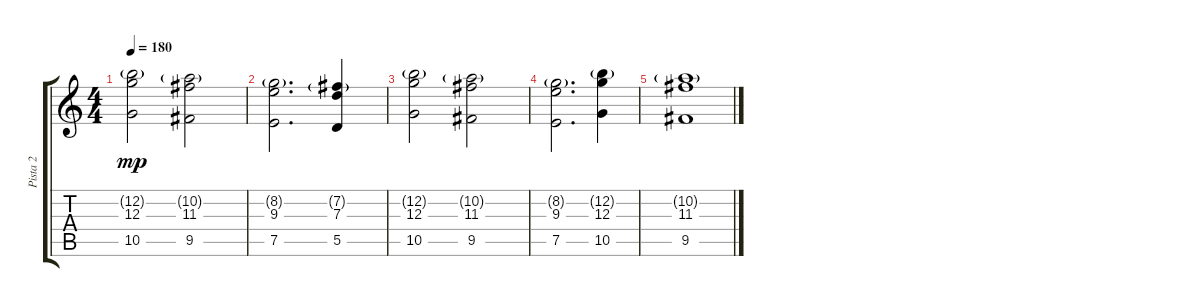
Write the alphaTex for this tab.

\track ("Pista 2" "Pista 2") {instrument electricguitarclean}
\staff {score tabs}
\tuning (E4 B3 G3 D3 A2 E2) {hide}
\ts (4 4)
\tempo 180
\clef g2
\ks c
(12.2{g} 12.3 10.5).2{dy mp} (10.2{g} 11.3 9.5).2 |
(8.2{g} 9.3 7.5).2{d} (7.2{g} 7.3 5.5).4 |
(12.2{g} 12.3 10.5).2 (10.2{g} 11.3 9.5).2 |
(8.2{g} 9.3 7.5).2{d} (12.2{g} 12.3 10.5).4 |
(10.2{g} 11.3 9.5).1
